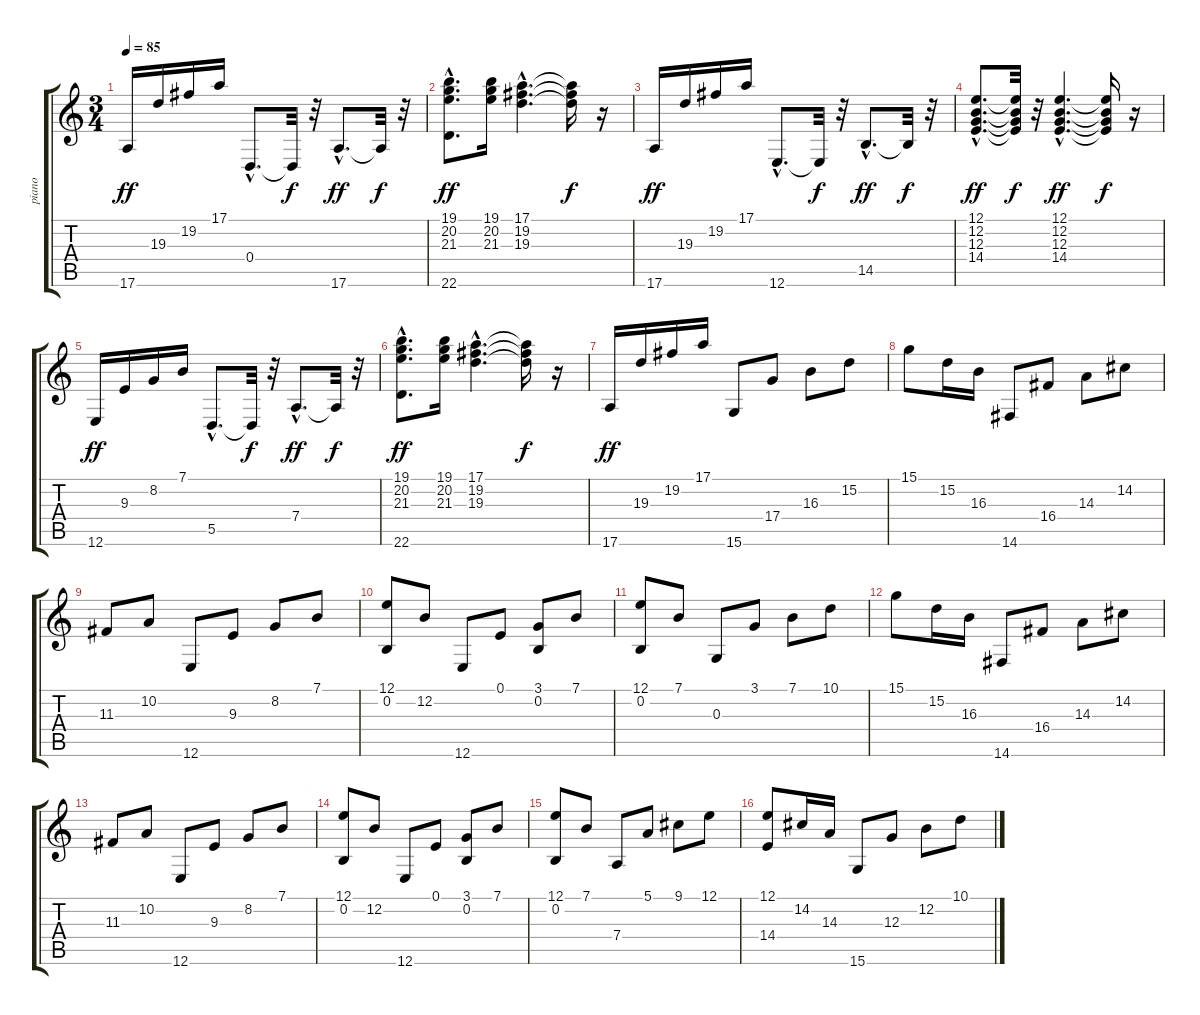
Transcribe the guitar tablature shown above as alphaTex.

\track ("piano" "piano") {instrument electricgrandpiano}
\staff {score tabs}
\tuning (E4 B3 G3 D3 A2 E2) {hide}
\ts (3 4)
\tempo 85
\clef g2
\ks c
17.6.16{dy ff} 19.3.16 19.2.16 17.1.16 0.4{hac}.8{d} 0.4{t}.32{dy f} r.32 17.6{hac}.8{d dy ff} 17.6{t}.32{dy f} r.32 |
(19.1{hac} 20.2{hac} 21.3{hac} 22.6{hac}).8{d dy ff} (19.1 20.2 21.3).16 (17.1{hac} 19.2{hac} 19.3{hac}).4{d} (17.1{t} 19.2{t} 19.3{t}).16{dy f} r.16 |
17.6.16{dy ff} 19.3.16 19.2.16 17.1.16 12.6{hac}.8{d} 12.6{t}.32{dy f} r.32 14.5{hac}.8{d dy ff} 14.5{t}.32{dy f} r.32 |
(12.1{hac} 12.2{hac} 12.3{hac} 14.4{hac}).8{d dy ff} (12.1{t} 12.2{t} 12.3{t} 14.4{t}).32{dy f} r.32 (12.1{hac} 12.2{hac} 12.3{hac} 14.4{hac}).4{d dy ff} (12.1{t} 12.2{t} 12.3{t} 14.4{t}).16{dy f} r.16 |
12.6.16{dy ff} 9.3.16 8.2.16 7.1.16 5.5{hac}.8{d} 5.5{t}.32{dy f} r.32 7.4{hac}.8{d dy ff} 7.4{t}.32{dy f} r.32 |
(19.1{hac} 20.2{hac} 21.3{hac} 22.6{hac}).8{d dy ff} (19.1 20.2 21.3).16 (17.1{hac} 19.2{hac} 19.3{hac}).4{d} (17.1{t} 19.2{t} 19.3{t}).16{dy f} r.16 |
17.6.16{dy ff} 19.3.16 19.2.16 17.1.16 15.6.8 17.4.8 16.3.8 15.2.8 |
15.1.8 15.2.16 16.3.16 14.6.8 16.4.8 14.3.8 14.2.8 |
11.3.8 10.2.8 12.6.8 9.3.8 8.2.8 7.1.8 |
(12.1 0.2).8 12.2.8 12.6.8 0.1.8 (3.1 0.2).8 7.1.8 |
(12.1 0.2).8 7.1.8 0.3.8 3.1.8 7.1.8 10.1.8 |
15.1.8 15.2.16 16.3.16 14.6.8 16.4.8 14.3.8 14.2.8 |
11.3.8 10.2.8 12.6.8 9.3.8 8.2.8 7.1.8 |
(12.1 0.2).8 12.2.8 12.6.8 0.1.8 (3.1 0.2).8 7.1.8 |
(12.1 0.2).8 7.1.8 7.4.8 5.1.8 9.1.8 12.1.8 |
(12.1 14.4).8 14.2.16 14.3.16 15.6.8 12.3.8 12.2.8 10.1.8
